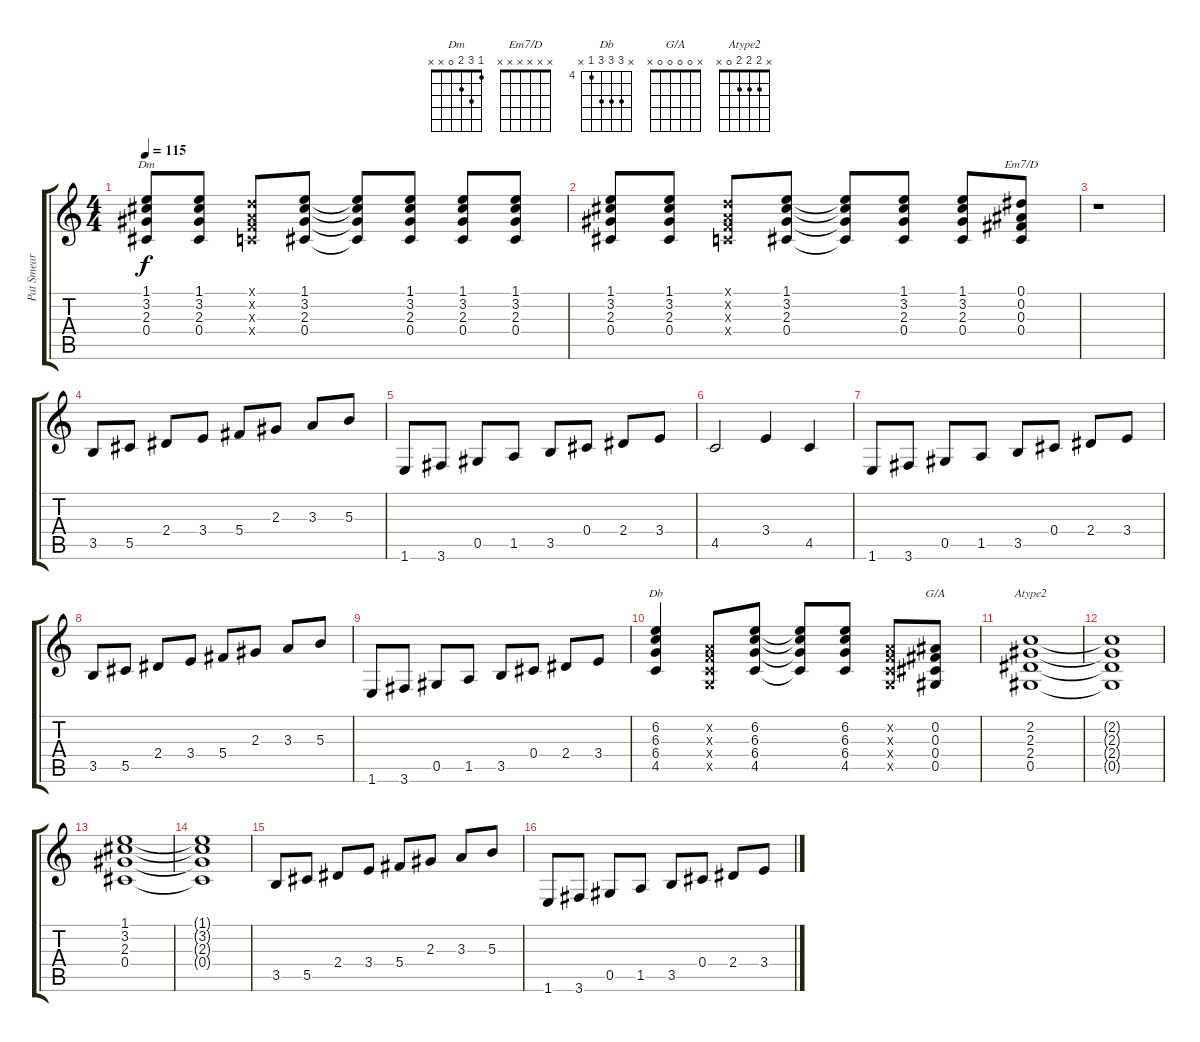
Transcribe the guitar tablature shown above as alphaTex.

\track ("Pat Smear" "Pat Smear") {instrument acousticguitarsteel}
\staff {score tabs}
\tuning (Eb4 Bb3 Gb3 Db3 Ab2 Eb2) {hide}
\chord ("Dm" 1 3 2 0 x x)
\chord ("Em7/D" x x x x x x)
\chord ("Db" x 6 6 6 4 x) {firstfret 4}
\chord ("G/A" x 0 0 0 0 x)
\chord ("Atype2" x 2 2 2 0 x)
\ts (4 4)
\tempo 115
\clef g2
\ks c
(1.1 3.2 2.3 0.4).8{ch "Dm" dy f} (1.1 3.2 2.3 0.4).8 (-1.1{x} -1.2{x} -1.3{x} -1.4{x}).8 (1.1 3.2 2.3 0.4).8 (1.1{t} 3.2{t} 2.3{t} 0.4{t}).8 (1.1 3.2 2.3 0.4).8 (1.1 3.2 2.3 0.4).8 (1.1 3.2 2.3 0.4).8 |
(1.1 3.2 2.3 0.4).8 (1.1 3.2 2.3 0.4).8 (-1.1{x} -1.2{x} -1.3{x} -1.4{x}).8 (1.1 3.2 2.3 0.4).8 (1.1{t} 3.2{t} 2.3{t} 0.4{t}).8 (1.1 3.2 2.3 0.4).8 (1.1 3.2 2.3 0.4).8 (0.1 0.2 0.3 0.4).8{ch "Em7/D"} |
r.1 |
3.5.8 5.5.8 2.4.8 3.4.8 5.4.8 2.3.8 3.3.8 5.3.8 |
1.6.8 3.6.8 0.5.8 1.5.8 3.5.8 0.4.8 2.4.8 3.4.8 |
4.5.2 3.4.4 4.5.4 |
1.6.8 3.6.8 0.5.8 1.5.8 3.5.8 0.4.8 2.4.8 3.4.8 |
3.5.8 5.5.8 2.4.8 3.4.8 5.4.8 2.3.8 3.3.8 5.3.8 |
1.6.8 3.6.8 0.5.8 1.5.8 3.5.8 0.4.8 2.4.8 3.4.8 |
(6.2 6.3 6.4 4.5).4{ch "Db"} (-1.2{x} -1.3{x} -1.4{x} -1.5{x}).8 (6.2 6.3 6.4 4.5).8 (6.2{t} 6.3{t} 6.4{t} 4.5{t}).8 (6.2 6.3 6.4 4.5).8 (-1.2{x} -1.3{x} -1.4{x} -1.5{x}).8 (0.2 0.3 0.4 0.5).8{ch "G/A"} |
(2.2 2.3 2.4 0.5).1{ch "Atype2"} |
(2.2{t} 2.3{t} 2.4{t} 0.5{t}).1 |
(1.1 3.2 2.3 0.4).1 |
(1.1{t} 3.2{t} 2.3{t} 0.4{t}).1 |
3.5.8 5.5.8 2.4.8 3.4.8 5.4.8 2.3.8 3.3.8 5.3.8 |
1.6.8 3.6.8 0.5.8 1.5.8 3.5.8 0.4.8 2.4.8 3.4.8
